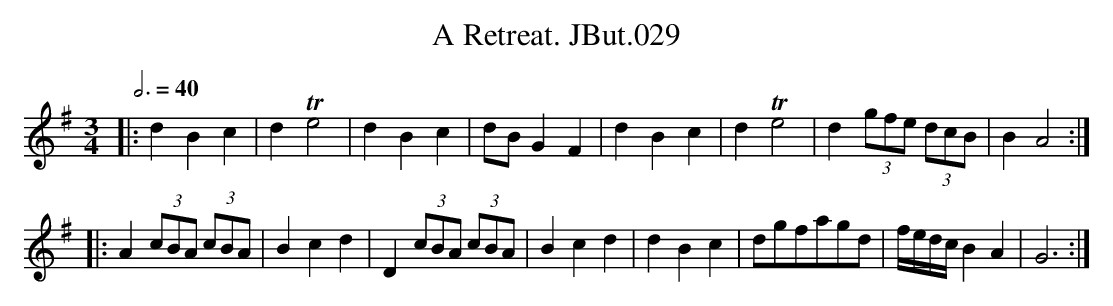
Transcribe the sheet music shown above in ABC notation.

X:1
T:Retreat. JBut.029, A
M:3/4
L:1/8
Q:3/4=40
K:G
|:d2B2c2|d2!trill!e4|d2B2c2|dBG2F2|d2B2c2|d2!trill!e4|d2(3gfe (3dcB|B2A4:|
|:A2(3cBA (3cBA|B2c2d2|D2(3cBA (3cBA|B2c2d2|d2B2c2|dgfagd|f/e/d/c/B2A2|G6:|
